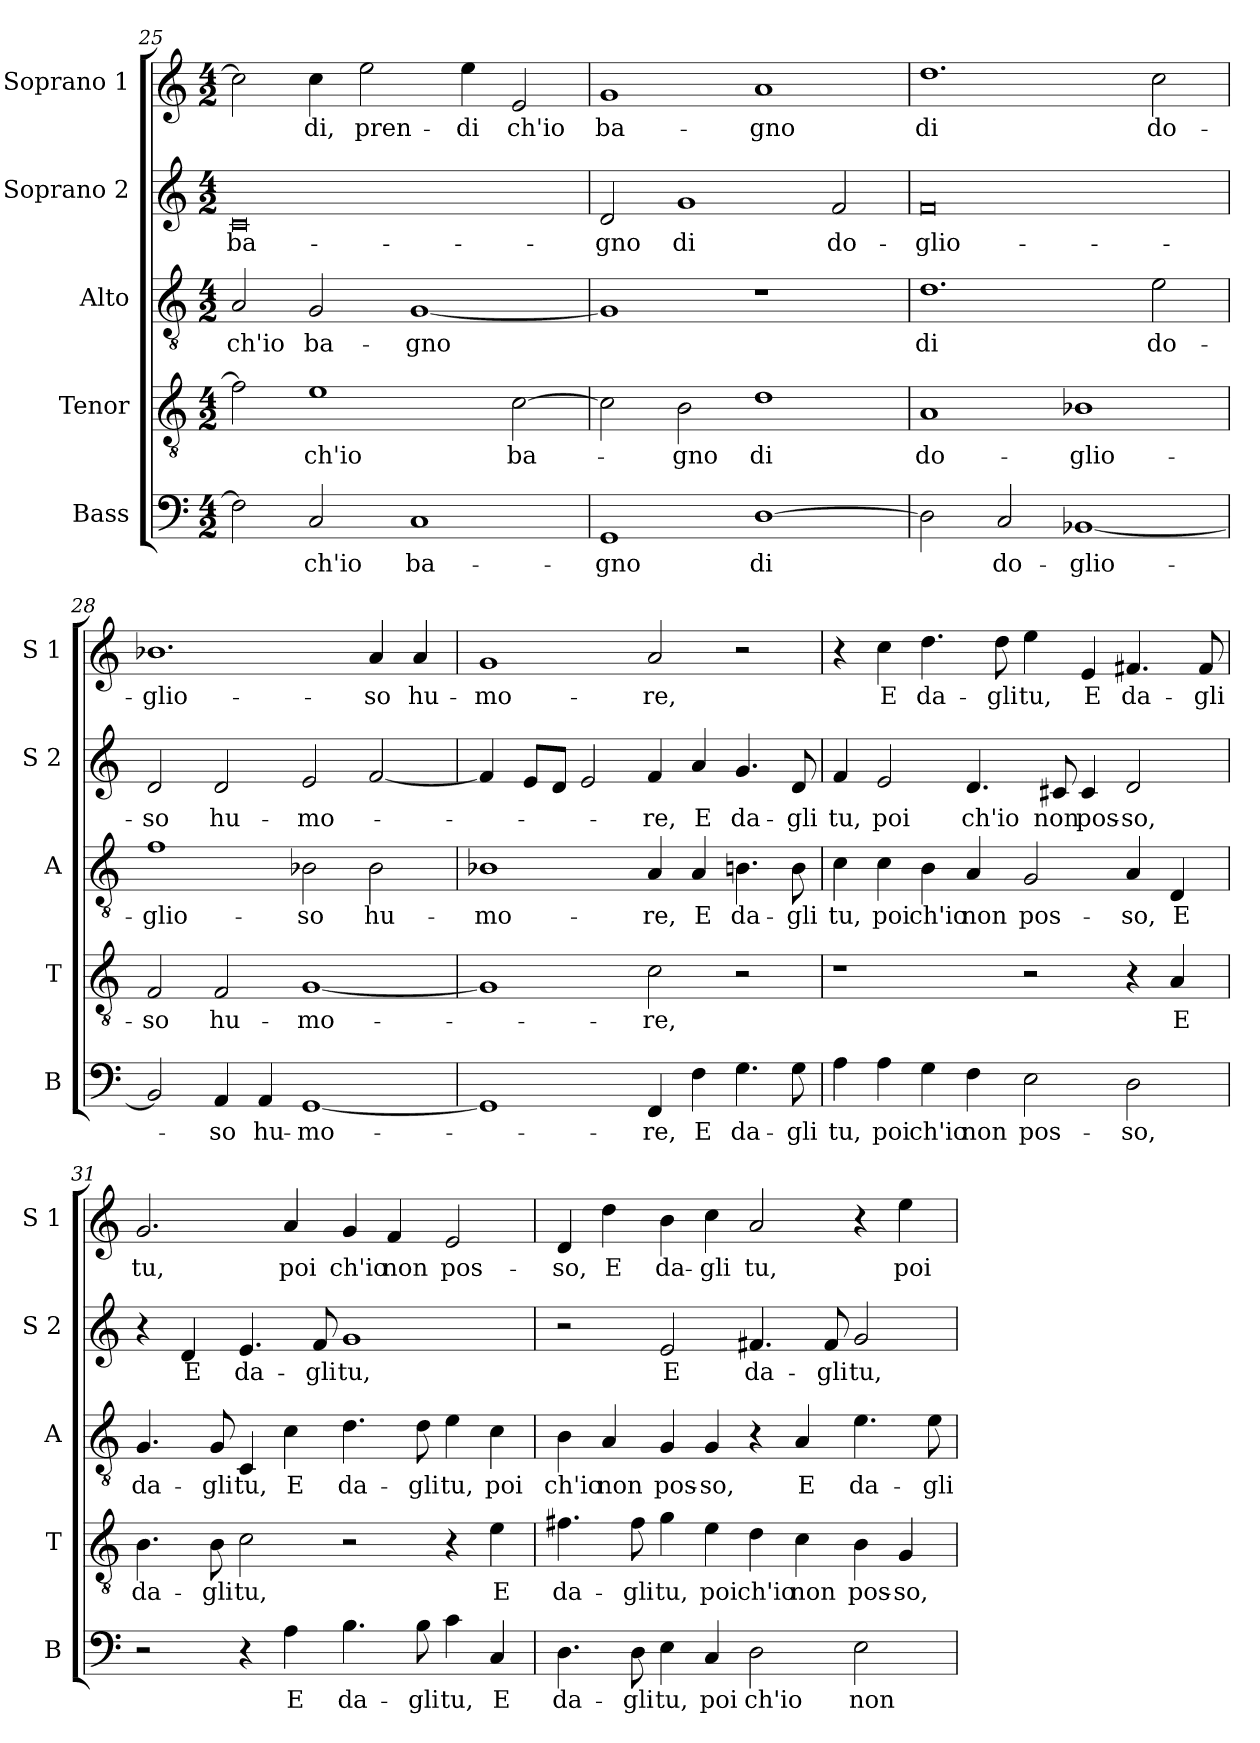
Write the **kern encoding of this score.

**kern	**text	**kern	**text	**kern	**text	**kern	**text	**kern	**text
*part5	*part5	*part4	*part4	*part3	*part3	*part2	*part2	*part1	*part1
*staff5	*staff5	*staff4	*staff4	*staff3	*staff3	*staff2	*staff2	*staff1	*staff1
*I"Bass	*	*I"Tenor	*	*I"Alto	*	*I"Soprano 2	*	*I"Soprano 1	*
*I'B	*	*I'T	*	*I'A	*	*I'S 2	*	*I'S 1	*
!!LO:PB:g=z
*clefF4	*	*clefGv2	*	*clefGv2	*	*clefG2	*	*clefG2	*
*k[]	*	*k[]	*	*k[]	*	*k[]	*	*k[]	*
*C:	*	*C:	*	*C:	*	*C:	*	*C:	*
*M4/2	*	*M4/2	*	*M4/2	*	*M4/2	*	*M4/2	*
=25	=25	=25	=25	=25	=25	=25	=25	=25	=25
2F\]	.	2f\]	.	2A/	ch'io	0c	ba-	2cc\]	.
2C/	ch'io	1e	ch'io	2G/	ba-	.	.	4cc\	-di,
.	.	.	.	.	.	.	.	2ee\	pren-
1C	ba-	.	.	[1G	-gno	.	.	.	.
.	.	.	.	.	.	.	.	4ee\	-di
.	.	[2c\	ba-	.	.	.	.	2e/	ch'io
=26	=26	=26	=26	=26	=26	=26	=26	=26	=26
1GG	-gno	2c\]	.	1G]	.	2d/	-gno	1g	ba-
.	.	2B\	-gno	.	.	1g	di	.	.
[1D	di	1d	di	1r	.	.	.	1a	-gno
.	.	.	.	.	.	2f/	do-	.	.
=27	=27	=27	=27	=27	=27	=27	=27	=27	=27
2D\]	.	1A	do-	1.d	di	0f	-glio-	1.dd	di
2C/	do-	.	.	.	.	.	.	.	.
[1BB-X	-glio-	1B-X	-glio-	.	.	.	.	.	.
.	.	.	.	2e\	do-	.	.	2cc\	do-
=28	=28	=28	=28	=28	=28	=28	=28	=28	=28
2BB-/]	.	2F/	-so	1f	-glio-	2d/	-so	1.b-X	-glio-
4AA/	-so	2F/	hu-	.	.	2d/	hu-	.	.
4AA/	hu-	.	.	.	.	.	.	.	.
[1GG	-mo-	[1G	-mo-	2B-X\	-so	2e/	-mo-	.	.
.	.	.	.	2B-\	hu-	[2f/	.	4a/	-so
.	.	.	.	.	.	.	.	4a/	hu-
!!LO:LB:g=z
=29	=29	=29	=29	=29	=29	=29	=29	=29	=29
1GG]	.	1G]	.	1B-X	-mo-	4f/]	.	1g	-mo-
.	.	.	.	.	.	8e/L	.	.	.
.	.	.	.	.	.	8d/J	.	.	.
.	.	.	.	.	.	2e/	.	.	.
4FF/	-re,	2c\	-re,	4A/	-re,	4f/	-re,	2a/	-re,
4F\	E	.	.	4A/	E	4a/	E	.	.
4.G\	da-	2r	.	4.Bn\	da-	4.g/	da-	2r	.
8G\	-gli	.	.	8B\	-gli	8d/	-gli	.	.
=30	=30	=30	=30	=30	=30	=30	=30	=30	=30
4A\	tu,	1r	.	4c\	tu,	4f/	tu,	4r	.
4A\	poi	.	.	4c\	poi	2e/	poi	4cc\	E
4G\	ch'io	.	.	4B\	ch'io	.	.	4.dd\	da-
4F\	non	.	.	4A/	non	4.d/	ch'io	.	.
.	.	.	.	.	.	.	.	8dd\	-gli
2E\	pos-	2r	.	2G/	pos-	.	.	4ee\	tu,
.	.	.	.	.	.	8c#X/	non	.	.
.	.	.	.	.	.	4c#/	pos-	4e/	E
2D\	-so,	4r	.	4A/	-so,	2d/	-so,	4.f#X/	da-
.	.	4A/	E	4D/	E	.	.	.	.
.	.	.	.	.	.	.	.	8f#/	-gli
=31	=31	=31	=31	=31	=31	=31	=31	=31	=31
2r	.	4.B\	da-	4.G/	da-	4r	.	2.g/	tu,
.	.	.	.	.	.	4d/	E	.	.
.	.	8B\	-gli	8G/	-gli	.	.	.	.
4r	.	2c\	tu,	4C/	tu,	4.e/	da-	.	.
4A\	E	.	.	4c\	E	.	.	4a/	poi
.	.	.	.	.	.	8f/	-gli	.	.
4.B\	da-	2r	.	4.d\	da-	1g	tu,	4g/	ch'io
.	.	.	.	.	.	.	.	4f/	non
8B\	-gli	.	.	8d\	-gli	.	.	.	.
4c\	tu,	4r	.	4e\	tu,	.	.	2e/	pos-
4C/	E	4e\	E	4c\	poi	.	.	.	.
!!LO:PB:g=z
=32	=32	=32	=32	=32	=32	=32	=32	=32	=32
4.D\	da-	4.f#X\	da-	4B\	ch'io	2r	.	4d/	-so,
.	.	.	.	4A/	non	.	.	4dd\	E
8D\	-gli	8f#\	-gli	.	.	.	.	.	.
4E\	tu,	4g\	tu,	4G/	pos-	2e/	E	4b\	da-
4C/	poi	4e\	poi	4G/	-so,	.	.	4cc\	-gli
2D\	ch'io	4d\	ch'io	4r	.	4.f#X/	da-	2a/	tu,
.	.	4c\	non	4A/	E	.	.	.	.
.	.	.	.	.	.	8f#/	-gli	.	.
2E\	non	4B\	pos-	4.e\	da-	2g/	tu,	4r	.
.	.	4G/	-so,	.	.	.	.	4ee\	poi
.	.	.	.	8e\	-gli	.	.	.	.
=	=	=	=	=	=	=	=	=	=
*-	*-	*-	*-	*-	*-	*-	*-	*-	*-
